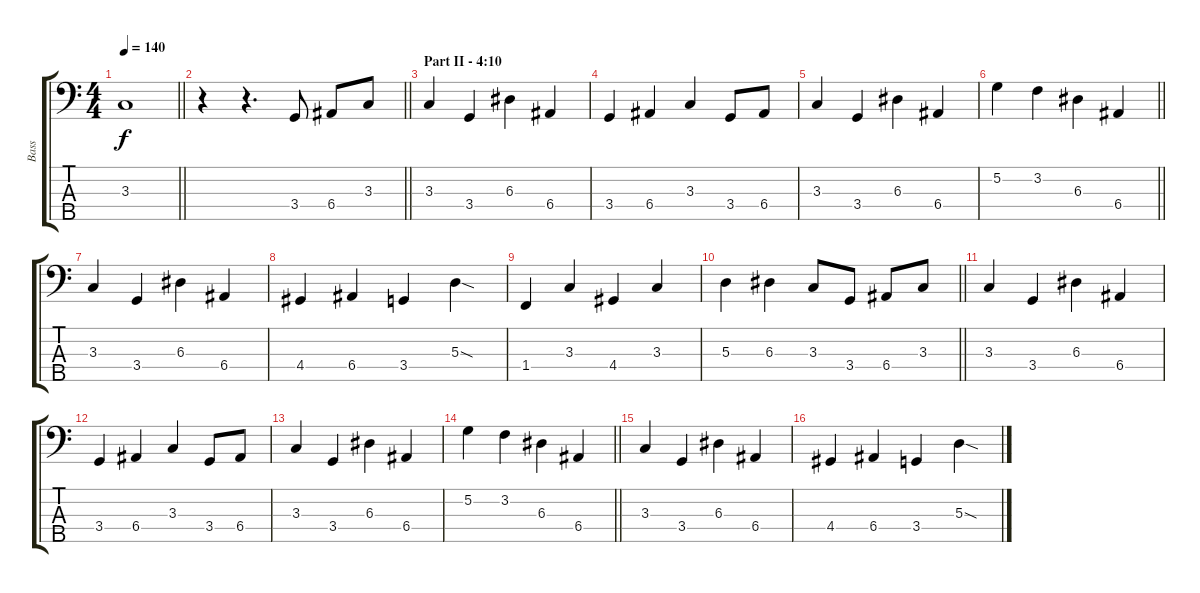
\track ("Bass" "Bass") {instrument electricbassfinger}
\staff {score tabs}
\tuning (G2 D2 A1 E1 B0) {hide}
\ts (4 4)
\tempo 140
\clef f4
\barLineRight lightlight
\ks c
3.3.1{dy f} |
\section ("" "")
\barLineRight lightlight
r.4{volume 15} r.4{d} 3.4.8 6.4.8 3.3.8 |
\section ("" "Part II - 4:10")
3.3.4 3.4.4 6.3.4 6.4.4 |
3.4.4 6.4.4 3.3.4 3.4.8 6.4.8 |
3.3.4 3.4.4 6.3.4 6.4.4 |
\barLineRight lightlight
5.2.4 3.2.4 6.3.4 6.4.4 |
\section ("" "")
3.3.4 3.4.4 6.3.4 6.4.4 |
4.4.4 6.4.4 3.4.4 5.3{sod}.4 |
1.4.4 3.3.4 4.4.4 3.3.4 |
\barLineRight lightlight
5.3.4 6.3.4 3.3.8 3.4.8 6.4.8 3.3.8 |
\section ("" "")
3.3.4 3.4.4 6.3.4 6.4.4 |
3.4.4 6.4.4 3.3.4 3.4.8 6.4.8 |
3.3.4 3.4.4 6.3.4 6.4.4 |
\barLineRight lightlight
5.2.4 3.2.4 6.3.4 6.4.4 |
\section ("" "")
3.3.4 3.4.4 6.3.4 6.4.4 |
4.4.4 6.4.4 3.4.4 5.3{sod}.4
